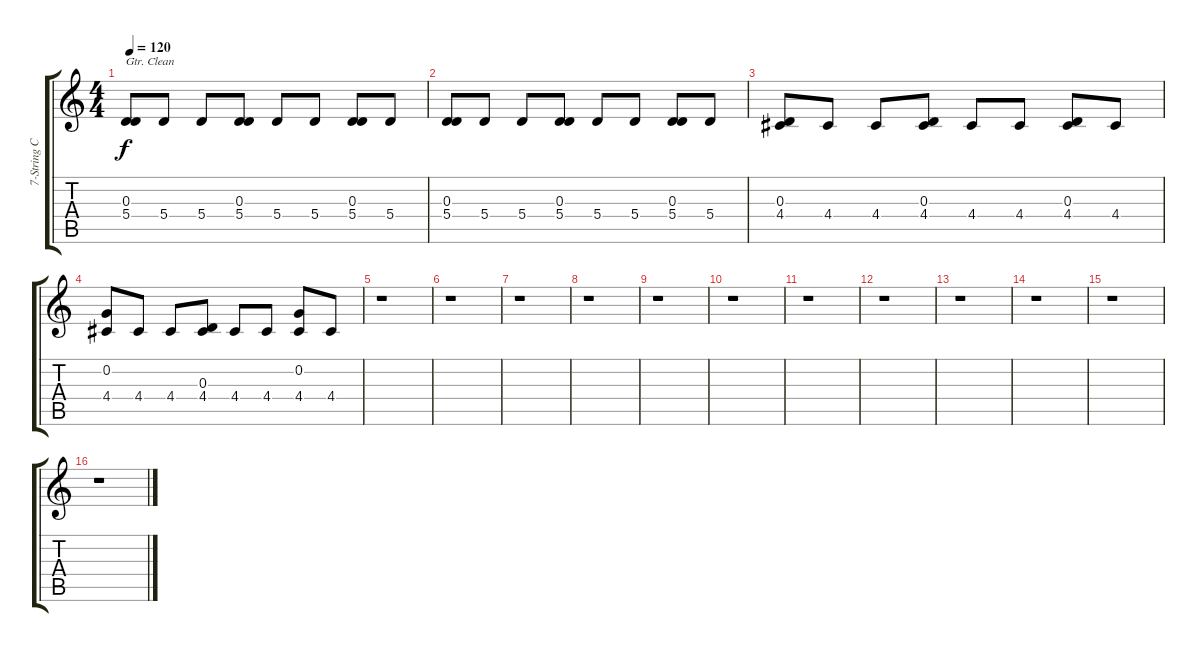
\track ("7-String Clean " "7-String C") {instrument electricguitarclean}
\staff {score tabs}
\tuning (B3 G3 D3 A2 E2 B1) {hide}
\ts (4 4)
\tempo 120
\clef g2
\ks c
(0.3 5.4).8{txt "Gtr. Clean" dy f} 5.4.8 5.4.8 (0.3 5.4).8 5.4.8 5.4.8 (0.3 5.4).8 5.4.8 |
(0.3 5.4).8 5.4.8 5.4.8 (0.3 5.4).8 5.4.8 5.4.8 (0.3 5.4).8 5.4.8 |
(0.3 4.4).8 4.4.8 4.4.8 (0.3 4.4).8 4.4.8 4.4.8 (0.3 4.4).8 4.4.8 |
(0.2 4.4).8 4.4.8 4.4.8 (0.3 4.4).8 4.4.8 4.4.8 (0.2 4.4).8 4.4.8 |
r.1 |
r.1 |
r.1 |
r.1 |
r.1 |
r.1 |
r.1 |
r.1 |
r.1 |
r.1 |
r.1 |
r.1
